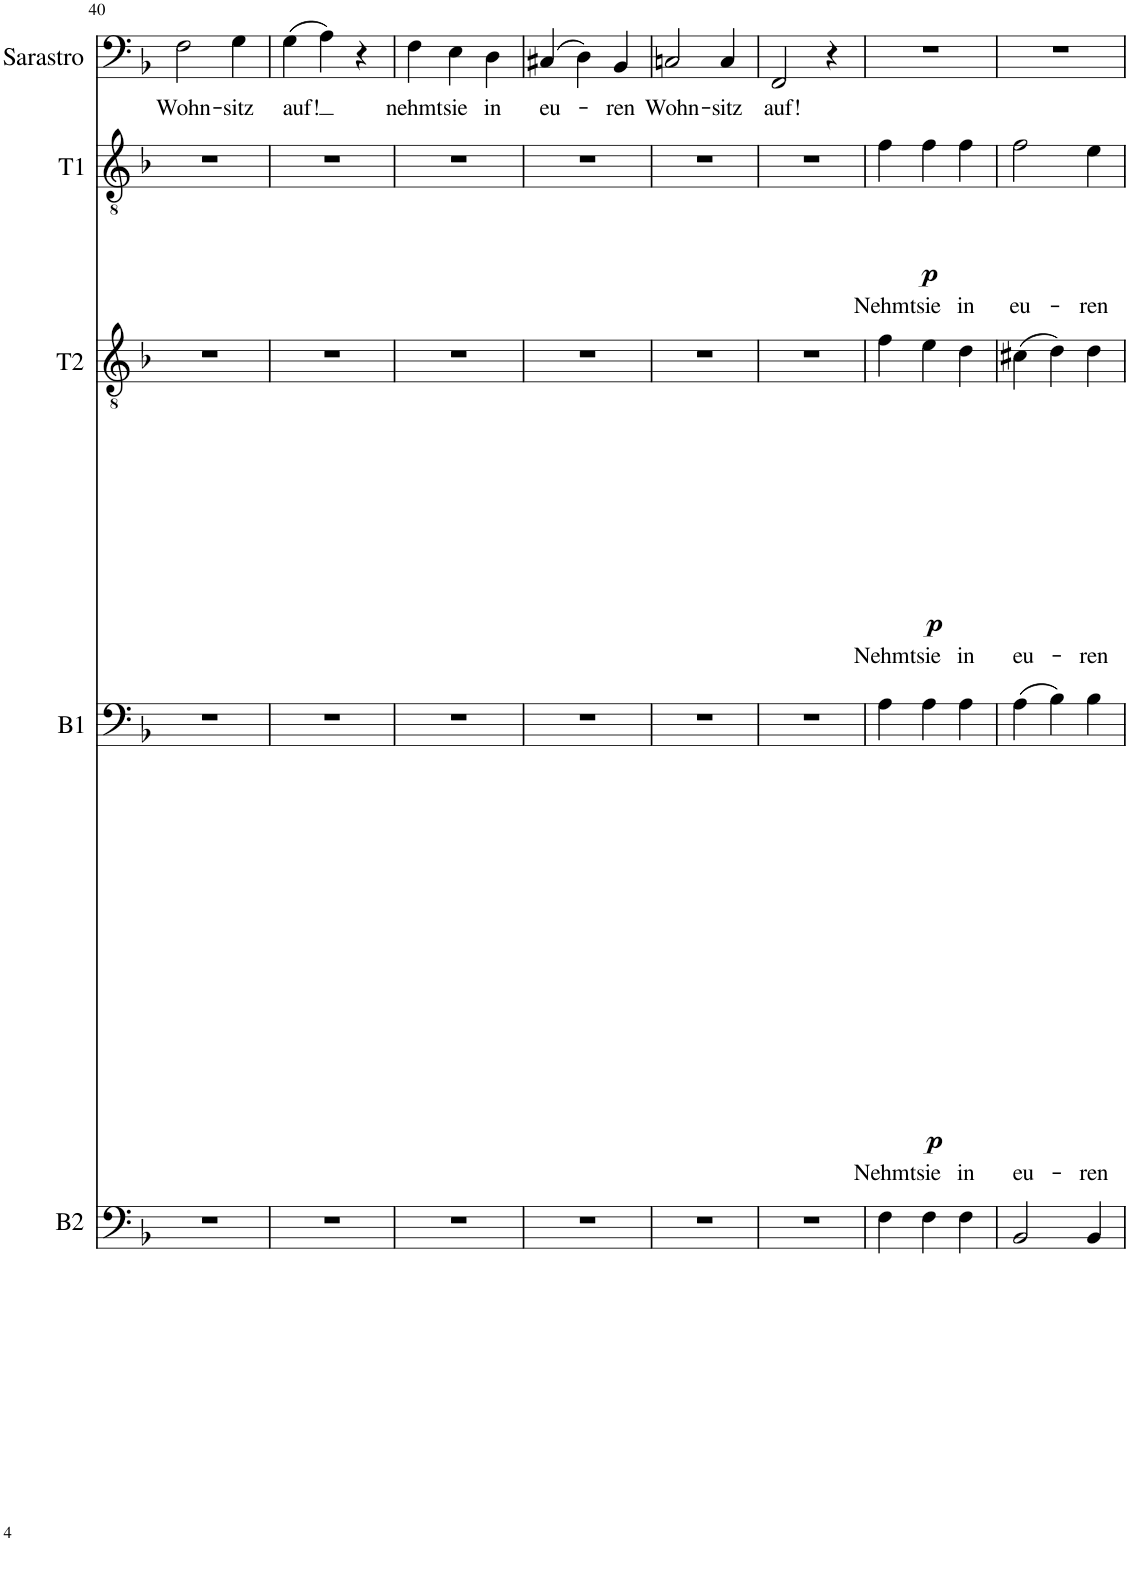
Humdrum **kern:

**kern	**text	**dynam	**kern	**text	**dynam	**kern	**text	**dynam	**kern	**text	**dynam	**kern	**text
*part5	*part5	*part5	*part4	*part4	*part4	*part3	*part3	*part3	*part2	*part2	*part2	*part1	*part1
*staff5	*staff5	*staff5	*staff4	*staff4	*staff4	*staff3	*staff3	*staff3	*staff2	*staff2	*staff2	*staff1	*staff1
*I"B2	*	*	*I"B1	*	*	*I"T2	*	*	*I"T1	*	*	*I"Sarastro	*
*I'B2	*	*	*I'B1	*	*	*I'T2	*	*	*I'T1	*	*	*I'Sarastro	*
!!LO:PB:g=z
*clefF4	*	*	*clefF4	*	*	*clefGv2	*	*	*clefGv2	*	*	*clefF4	*
*k[b-]	*	*	*k[b-]	*	*	*k[b-]	*	*	*k[b-]	*	*	*k[b-]	*
*M3/4	*	*	*M3/4	*	*	*M3/4	*	*	*M3/4	*	*	*M3/4	*
=40	=40	=40	=40	=40	=40	=40	=40	=40	=40	=40	=40	=40	=40
!	!	!	!	!	!	!	!	!	!	!	!	!	!LO:LY:b
2.r	.	.	2.r	.	.	2.r	.	.	2.r	.	.	2F\	Wohn-
!	!	!	!	!	!	!	!	!	!	!	!	!	!LO:LY:b
.	.	.	.	.	.	.	.	.	.	.	.	4G\	-sitz
=41	=41	=41	=41	=41	=41	=41	=41	=41	=41	=41	=41	=41	=41
!	!	!	!	!	!	!	!	!	!	!	!	!	!LO:LY:b
2.r	.	.	2.r	.	.	2.r	.	.	2.r	.	.	(4G\	auf!
.	.	.	.	.	.	.	.	.	.	.	.	4A\)	.
.	.	.	.	.	.	.	.	.	.	.	.	4r	.
=42	=42	=42	=42	=42	=42	=42	=42	=42	=42	=42	=42	=42	=42
!	!	!	!	!	!	!	!	!	!	!	!	!	!LO:LY:b
2.r	.	.	2.r	.	.	2.r	.	.	2.r	.	.	4F\	nehmt
!	!	!	!	!	!	!	!	!	!	!	!	!	!LO:LY:b
.	.	.	.	.	.	.	.	.	.	.	.	4E\	sie
!	!	!	!	!	!	!	!	!	!	!	!	!	!LO:LY:b
.	.	.	.	.	.	.	.	.	.	.	.	4D\	in
=43	=43	=43	=43	=43	=43	=43	=43	=43	=43	=43	=43	=43	=43
!	!	!	!	!	!	!	!	!	!	!	!	!	!LO:LY:b
2.r	.	.	2.r	.	.	2.r	.	.	2.r	.	.	(4C#X/	eu-
.	.	.	.	.	.	.	.	.	.	.	.	4D\)	.
!	!	!	!	!	!	!	!	!	!	!	!	!	!LO:LY:b
.	.	.	.	.	.	.	.	.	.	.	.	4BB-/	-ren
=44	=44	=44	=44	=44	=44	=44	=44	=44	=44	=44	=44	=44	=44
!	!	!	!	!	!	!	!	!	!	!	!	!	!LO:LY:b
2.r	.	.	2.r	.	.	2.r	.	.	2.r	.	.	2Cn/	Wohn-
!	!	!	!	!	!	!	!	!	!	!	!	!	!LO:LY:b
.	.	.	.	.	.	.	.	.	.	.	.	4C/	-sitz
=45	=45	=45	=45	=45	=45	=45	=45	=45	=45	=45	=45	=45	=45
!	!	!	!	!	!	!	!	!	!	!	!	!	!LO:LY:b
2.r	.	.	2.r	.	.	2.r	.	.	2.r	.	.	2FF/	auf!
.	.	.	.	.	.	.	.	.	.	.	.	4r	.
=46	=46	=46	=46	=46	=46	=46	=46	=46	=46	=46	=46	=46	=46
!	!LO:LY:b	!LO:DY:b	!	!LO:LY:b	!LO:DY:b	!	!LO:LY:b	!LO:DY:b	!	!LO:LY:b	!LO:DY:b	!	!
4F\	Nehmt	p	4A\	Nehmt	p	4f\	Nehmt	p	4f\	Nehmt	p	2.r	.
!	!LO:LY:b	!	!	!LO:LY:b	!	!	!LO:LY:b	!	!	!LO:LY:b	!	!	!
4F\	sie	.	4A\	sie	.	4e\	sie	.	4f\	sie	.	.	.
!	!LO:LY:b	!	!	!LO:LY:b	!	!	!LO:LY:b	!	!	!LO:LY:b	!	!	!
4F\	in	.	4A\	in	.	4d\	in	.	4f\	in	.	.	.
=47	=47	=47	=47	=47	=47	=47	=47	=47	=47	=47	=47	=47	=47
!	!LO:LY:b	!	!	!LO:LY:b	!	!	!LO:LY:b	!	!	!LO:LY:b	!	!	!
2BB-/	eu-	.	(4A\	eu-	.	(4c#X\	eu-	.	2f\	eu-	.	2.r	.
.	.	.	4B-\)	.	.	4d\)	.	.	.	.	.	.	.
!	!LO:LY:b	!	!	!LO:LY:b	!	!	!LO:LY:b	!	!	!LO:LY:b	!	!	!
4BB-/	-ren	.	4B-\	-ren	.	4d\	-ren	.	4e\	-ren	.	.	.
=	=	=	=	=	=	=	=	=	=	=	=	=	=
*-	*-	*-	*-	*-	*-	*-	*-	*-	*-	*-	*-	*-	*-
